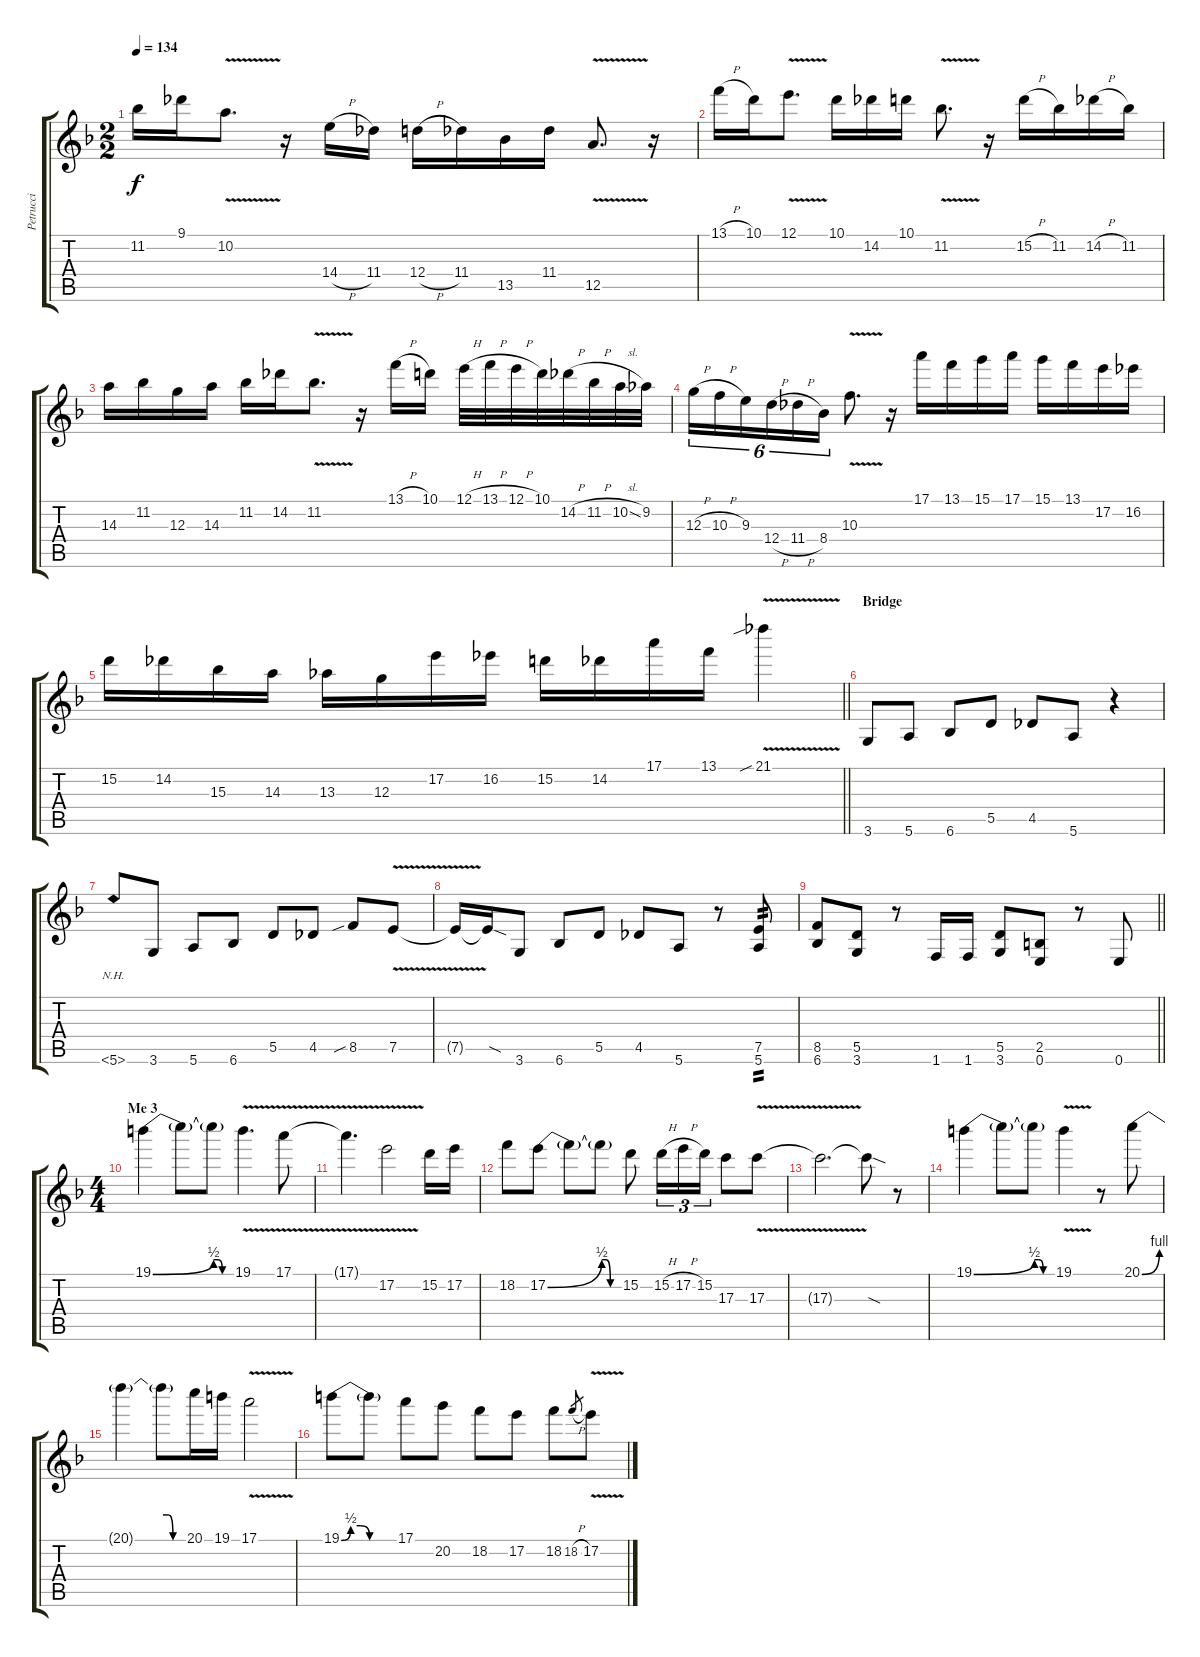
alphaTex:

\track ("Petrucci" "Petrucci") {instrument distortionguitar}
\staff {score tabs}
\tuning (E4 B3 G3 D3 A2 E2) {hide}
\ts (2 2)
\tempo 134
\clef g2
\ks f
11.2.16{dy f} 9.1.16 10.2{v}.8{d} r.16 14.4{h}.16 11.4.16 12.4{h}.16 11.4.16 13.5.16 11.4.16 12.5{v}.8{d} r.16 |
13.1{h}.16 10.1.16 12.1{v}.8{d} 10.1.16 14.2.16 10.1.16 11.2{v}.8{d} r.16 15.2{h}.16 11.2.16 14.2{h}.16 11.2.16 |
14.3.16 11.2.16 12.3.16 14.3.16 11.2.16 14.2.16 11.2{v}.8{d} r.16 13.1{h}.16 10.1.16 12.1{h}.32 13.1{h}.32 12.1{h}.32 10.1.32 14.2{h}.32 11.2{h}.32 10.2{sl}.32 9.2.32 |
12.3{h}.16{tu (6 4)} 10.3{h}.16{tu (6 4)} 9.3.16{tu (6 4)} 12.4{h}.16{tu (6 4)} 11.4{h}.16{tu (6 4)} 8.4.16{tu (6 4)} 10.3{v}.8{d} r.16 17.1.16 13.1.16 15.1.16 17.1.16 15.1.16 13.1.16 17.2.16 16.2.16 |
\barLineRight lightlight
15.2.16 14.2.16 15.3.16 14.3.16 13.3.16 12.3.16 17.2.16 16.2.16 15.2.16 14.2.16 17.1.16 13.1.16 21.1{v sib}.4 |
\section ("" "Bridge")
3.6.8 5.6.8 6.6.8 5.5.8 4.5.8 5.6.8 r.4 |
5.6{nh}.8 3.6.8 5.6.8 6.6.8 5.5.8 4.5.8 8.5{sib}.8 7.5{v}.8 |
7.5{t}.16 7.5{sod t}.16 3.6.8 6.6.8 5.5.8 4.5.8 5.6.8 r.8 (7.5 5.6).8{tp 2} |
\barLineRight lightlight
(8.5 6.6).8 (5.5 3.6).8 r.8 1.6.16 1.6.16 (5.5 3.6).8 (2.5 0.6).8 r.8 0.6.8 |
\ts (4 4)
\section ("" "Me 3")
19.1{be (bend 0 0 60 2)}.4 19.1{t}.8 19.1{be (custom 0 2 15 2 30 0 60 0) t}.8 19.1{v}.4{d} 17.1{v}.8 |
17.1{t}.4{d} 17.2{v}.2 15.2.16 17.2.16 |
18.2.8 17.2{be (bend 0 0 60 2)}.8 17.2{t}.8 17.2{be (custom 0 2 15 2 30 0 60 0) t}.8 15.2.8 15.2{h}.16{tu (3 2)} 17.2{h}.16{tu (3 2)} 15.2.16{tu (3 2)} 17.3.8 17.3{v}.8 |
17.3{t}.2{d} 17.3{sod t}.8 r.8 |
19.1{be (bend 0 0 60 2)}.4 19.1{t}.8 19.1{be (custom 0 2 15 2 30 0 60 0) t}.8 19.1{v}.4 r.8 20.1{be (bend 0 0 60 4)}.8 |
20.1{t}.4 20.1{be (custom 0 4 15 4 30 0 60 0) t}.8 20.1.16 19.1.16 17.1{v}.2 |
19.1{be (custom 0 0 10 2 20 2 30 0 60 0)}.8 19.1{t}.8 17.1.8 20.2.8 18.2.8 17.2.8 18.2.8 18.2{h}.8{gr} 17.2{v}.8
